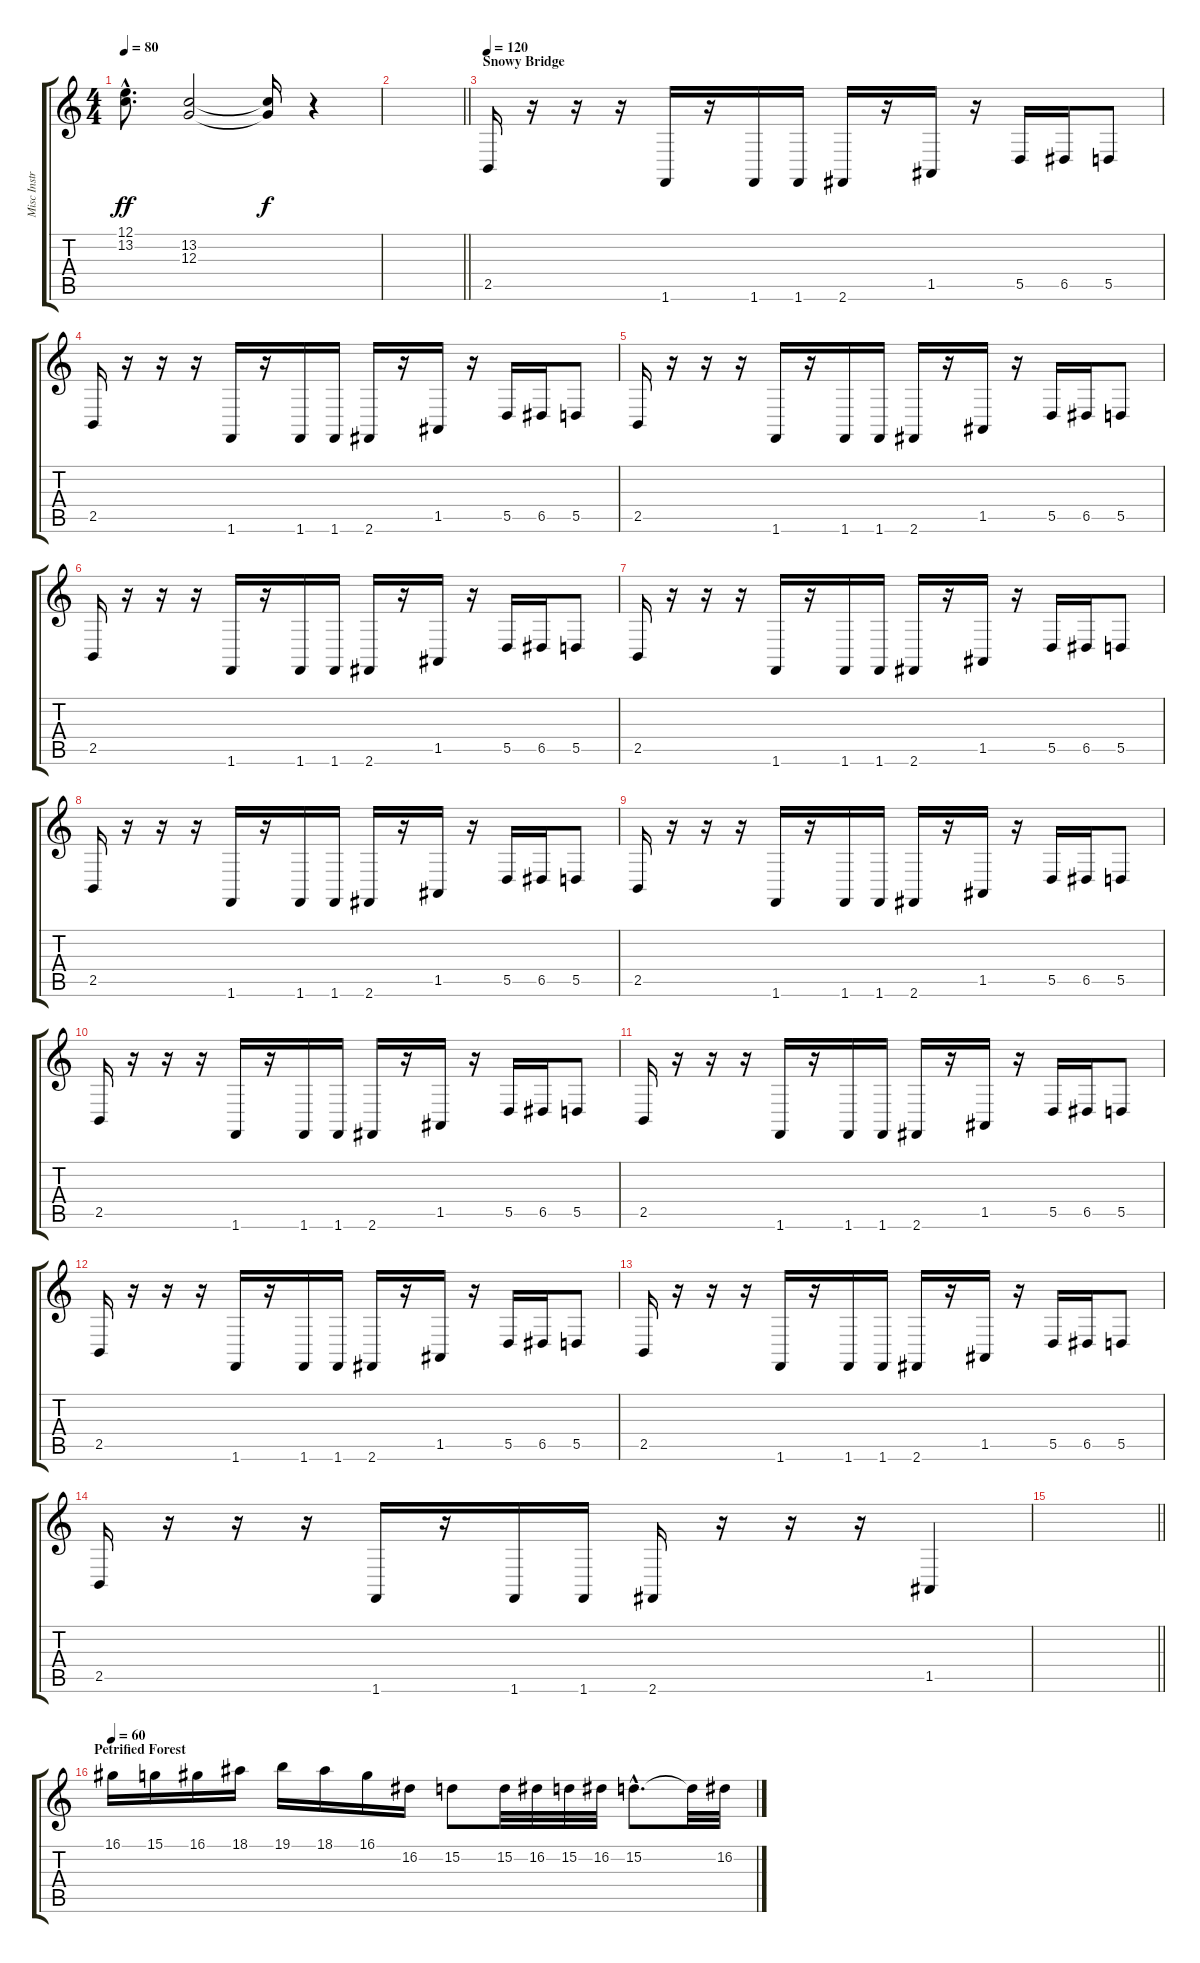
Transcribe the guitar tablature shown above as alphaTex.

\track ("Misc Instruments" "Misc Instr") {instrument bassoon}
\staff {score tabs}
\tuning (E4 B3 G3 D3 A2 E2) {hide}
\ts (4 4)
\tempo 80
\clef g2
\ks c
(12.1{hac} 13.2{hac}).8{d dy ff} (13.2 12.3).2 (13.2{t} 12.3{t}).16{dy f} r.4 |
\barLineRight lightlight
|
\section ("" "Snowy Bridge")
\tempo 120
2.5.16{instrument tuba} r.16 r.16 r.16 1.6.16 r.16 1.6.16 1.6.16 2.6.16 r.16 1.5.16 r.16 5.5.16 6.5.16 5.5.8 |
2.5.16 r.16 r.16 r.16 1.6.16 r.16 1.6.16 1.6.16 2.6.16 r.16 1.5.16 r.16 5.5.16 6.5.16 5.5.8 |
2.5.16 r.16 r.16 r.16 1.6.16 r.16 1.6.16 1.6.16 2.6.16 r.16 1.5.16 r.16 5.5.16 6.5.16 5.5.8 |
2.5.16 r.16 r.16 r.16 1.6.16 r.16 1.6.16 1.6.16 2.6.16 r.16 1.5.16 r.16 5.5.16 6.5.16 5.5.8 |
2.5.16 r.16 r.16 r.16 1.6.16 r.16 1.6.16 1.6.16 2.6.16 r.16 1.5.16 r.16 5.5.16 6.5.16 5.5.8 |
2.5.16 r.16 r.16 r.16 1.6.16 r.16 1.6.16 1.6.16 2.6.16 r.16 1.5.16 r.16 5.5.16 6.5.16 5.5.8 |
2.5.16 r.16 r.16 r.16 1.6.16 r.16 1.6.16 1.6.16 2.6.16 r.16 1.5.16 r.16 5.5.16 6.5.16 5.5.8 |
2.5.16 r.16 r.16 r.16 1.6.16 r.16 1.6.16 1.6.16 2.6.16 r.16 1.5.16 r.16 5.5.16 6.5.16 5.5.8 |
2.5.16 r.16 r.16 r.16 1.6.16 r.16 1.6.16 1.6.16 2.6.16 r.16 1.5.16 r.16 5.5.16 6.5.16 5.5.8 |
2.5.16 r.16 r.16 r.16 1.6.16 r.16 1.6.16 1.6.16 2.6.16 r.16 1.5.16 r.16 5.5.16 6.5.16 5.5.8 |
2.5.16 r.16 r.16 r.16 1.6.16 r.16 1.6.16 1.6.16 2.6.16 r.16 1.5.16 r.16 5.5.16 6.5.16 5.5.8 |
2.5.16 r.16 r.16 r.16 1.6.16 r.16 1.6.16 1.6.16 2.6.16 r.16 r.16 r.16 1.5.4 |
\barLineRight lightlight
|
\section ("" "Petrified Forest")
\tempo 60
16.1.16{instrument flute} 15.1.16 16.1.16 18.1.16 19.1.16 18.1.16 16.1.16 16.2.16 15.2.8 15.2.32 16.2.32 15.2.32 16.2.32 15.2{hac}.8{d} 15.2{t}.32 16.2.32
